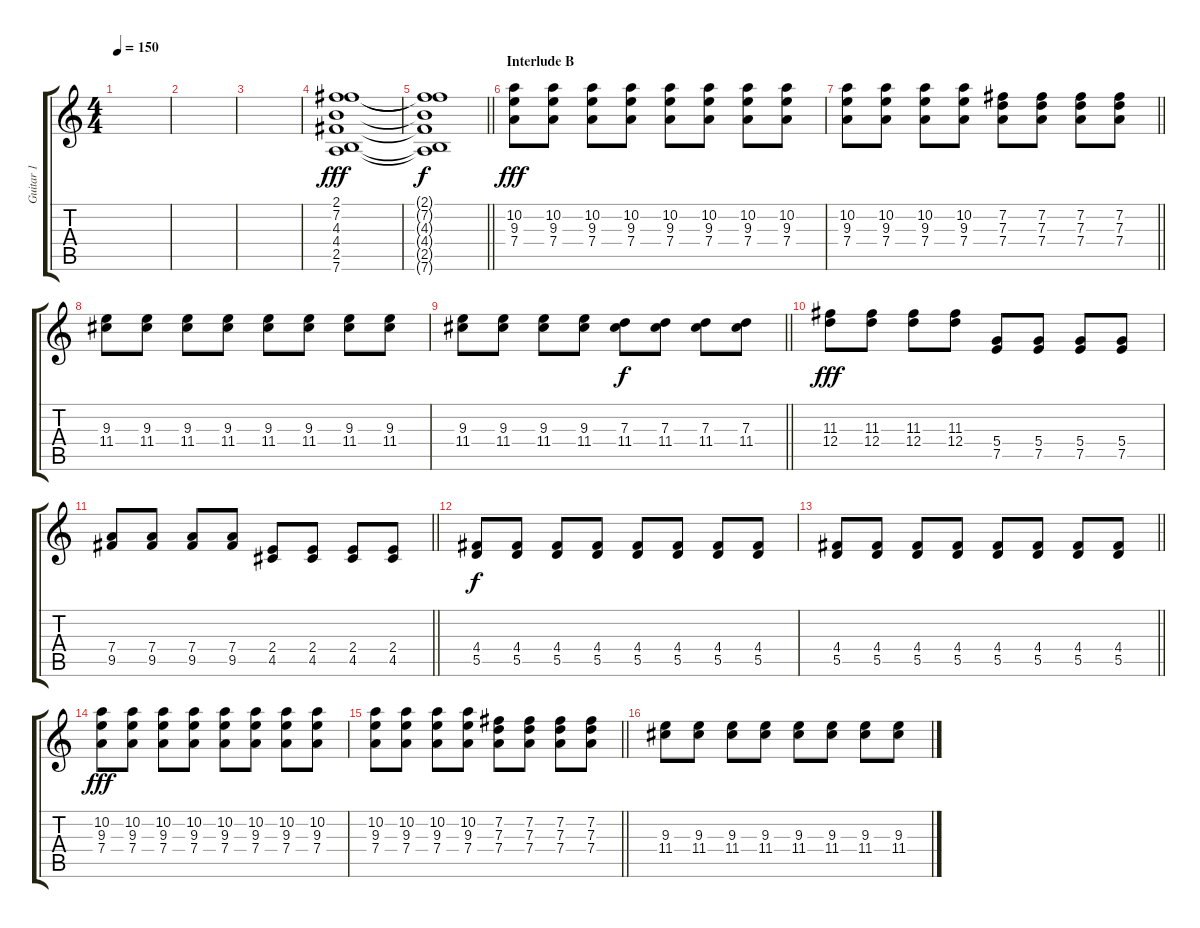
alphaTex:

\track ("Guitar 1" "Guitar 1") {instrument distortionguitar}
\staff {score tabs}
\tuning (E4 B3 G3 D3 A2 D2) {hide}
\ts (4 4)
\tempo 150
\clef g2
\ks c
|
|
|
(2.1 7.2 4.3 4.4 2.5 7.6).1{dy fff volume 13 instrument distortionguitar} |
\barLineRight lightlight
(2.1{t} 7.2{t} 4.3{t} 4.4{t} 2.5{t} 7.6{t}).1{dy f} |
\section ("" "Interlude B")
(10.2 9.3 7.4).8{dy fff} (10.2 9.3 7.4).8 (10.2 9.3 7.4).8 (10.2 9.3 7.4).8 (10.2 9.3 7.4).8 (10.2 9.3 7.4).8 (10.2 9.3 7.4).8 (10.2 9.3 7.4).8 |
\barLineRight lightlight
(10.2 9.3 7.4).8 (10.2 9.3 7.4).8 (10.2 9.3 7.4).8 (10.2 9.3 7.4).8 (7.2 7.3 7.4).8 (7.2 7.3 7.4).8 (7.2 7.3 7.4).8 (7.2 7.3 7.4).8 |
(9.3 11.4).8 (9.3 11.4).8 (9.3 11.4).8 (9.3 11.4).8 (9.3 11.4).8 (9.3 11.4).8 (9.3 11.4).8 (9.3 11.4).8 |
\barLineRight lightlight
(9.3 11.4).8 (9.3 11.4).8 (9.3 11.4).8 (9.3 11.4).8 (7.3 11.4).8{dy f} (7.3 11.4).8 (7.3 11.4).8 (7.3 11.4).8 |
(11.3 12.4).8{dy fff} (11.3 12.4).8 (11.3 12.4).8 (11.3 12.4).8 (5.4 7.5).8 (5.4 7.5).8 (5.4 7.5).8 (5.4 7.5).8 |
\barLineRight lightlight
(7.4 9.5).8 (7.4 9.5).8 (7.4 9.5).8 (7.4 9.5).8 (2.4 4.5).8 (2.4 4.5).8 (2.4 4.5).8 (2.4 4.5).8 |
(4.4 5.5).8{dy f} (4.4 5.5).8 (4.4 5.5).8 (4.4 5.5).8 (4.4 5.5).8 (4.4 5.5).8 (4.4 5.5).8 (4.4 5.5).8 |
\barLineRight lightlight
(4.4 5.5).8 (4.4 5.5).8 (4.4 5.5).8 (4.4 5.5).8 (4.4 5.5).8 (4.4 5.5).8 (4.4 5.5).8 (4.4 5.5).8 |
(10.2 9.3 7.4).8{dy fff} (10.2 9.3 7.4).8 (10.2 9.3 7.4).8 (10.2 9.3 7.4).8 (10.2 9.3 7.4).8 (10.2 9.3 7.4).8 (10.2 9.3 7.4).8 (10.2 9.3 7.4).8 |
\barLineRight lightlight
(10.2 9.3 7.4).8 (10.2 9.3 7.4).8 (10.2 9.3 7.4).8 (10.2 9.3 7.4).8 (7.2 7.3 7.4).8 (7.2 7.3 7.4).8 (7.2 7.3 7.4).8 (7.2 7.3 7.4).8 |
(9.3 11.4).8 (9.3 11.4).8 (9.3 11.4).8 (9.3 11.4).8 (9.3 11.4).8 (9.3 11.4).8 (9.3 11.4).8 (9.3 11.4).8
